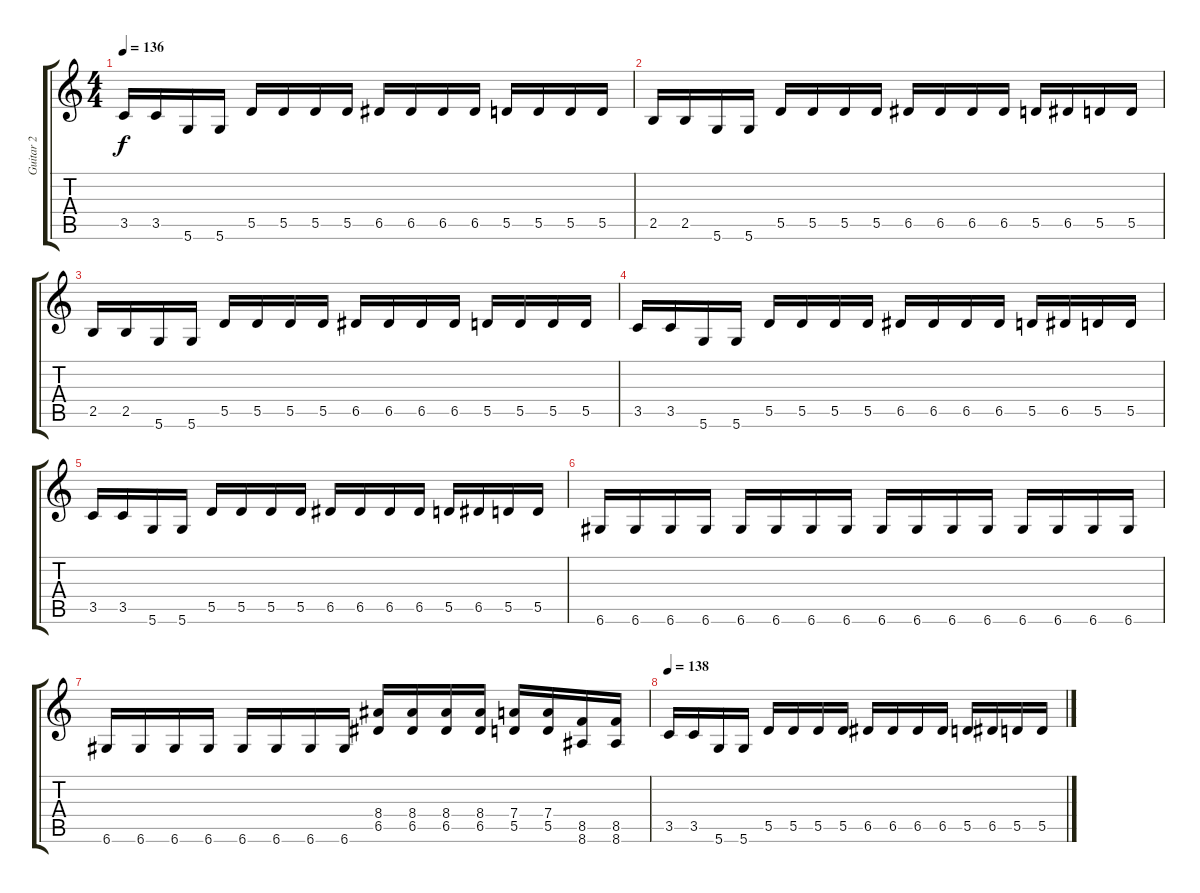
\track ("Guitar 2" "Guitar 2") {instrument distortionguitar}
\staff {score tabs}
\tuning (E4 B3 G3 D3 A2 D2) {hide}
\ts (4 4)
\tempo 136
\clef g2
\ks c
3.5.16{dy f} 3.5.16 5.6.16 5.6.16 5.5.16 5.5.16 5.5.16 5.5.16 6.5.16 6.5.16 6.5.16 6.5.16 5.5.16 5.5.16 5.5.16 5.5.16 |
2.5.16 2.5.16 5.6.16 5.6.16 5.5.16 5.5.16 5.5.16 5.5.16 6.5.16 6.5.16 6.5.16 6.5.16 5.5.16 6.5.16 5.5.16 5.5.16 |
2.5.16 2.5.16 5.6.16 5.6.16 5.5.16 5.5.16 5.5.16 5.5.16 6.5.16 6.5.16 6.5.16 6.5.16 5.5.16 5.5.16 5.5.16 5.5.16 |
3.5.16 3.5.16 5.6.16 5.6.16 5.5.16 5.5.16 5.5.16 5.5.16 6.5.16 6.5.16 6.5.16 6.5.16 5.5.16 6.5.16 5.5.16 5.5.16 |
3.5.16 3.5.16 5.6.16 5.6.16 5.5.16 5.5.16 5.5.16 5.5.16 6.5.16 6.5.16 6.5.16 6.5.16 5.5.16 6.5.16 5.5.16 5.5.16 |
6.6.16 6.6.16 6.6.16 6.6.16 6.6.16 6.6.16 6.6.16 6.6.16 6.6.16 6.6.16 6.6.16 6.6.16 6.6.16 6.6.16 6.6.16 6.6.16 |
6.6.16 6.6.16 6.6.16 6.6.16 6.6.16 6.6.16 6.6.16 6.6.16 (8.4 6.5).16 (8.4 6.5).16 (8.4 6.5).16 (8.4 6.5).16 (7.4 5.5).16 (7.4 5.5).16 (8.5 8.6).16 (8.5 8.6).16 |
\tempo 138
3.5.16 3.5.16 5.6.16 5.6.16 5.5.16 5.5.16 5.5.16 5.5.16 6.5.16 6.5.16 6.5.16 6.5.16 5.5.16 6.5.16 5.5.16 5.5.16
